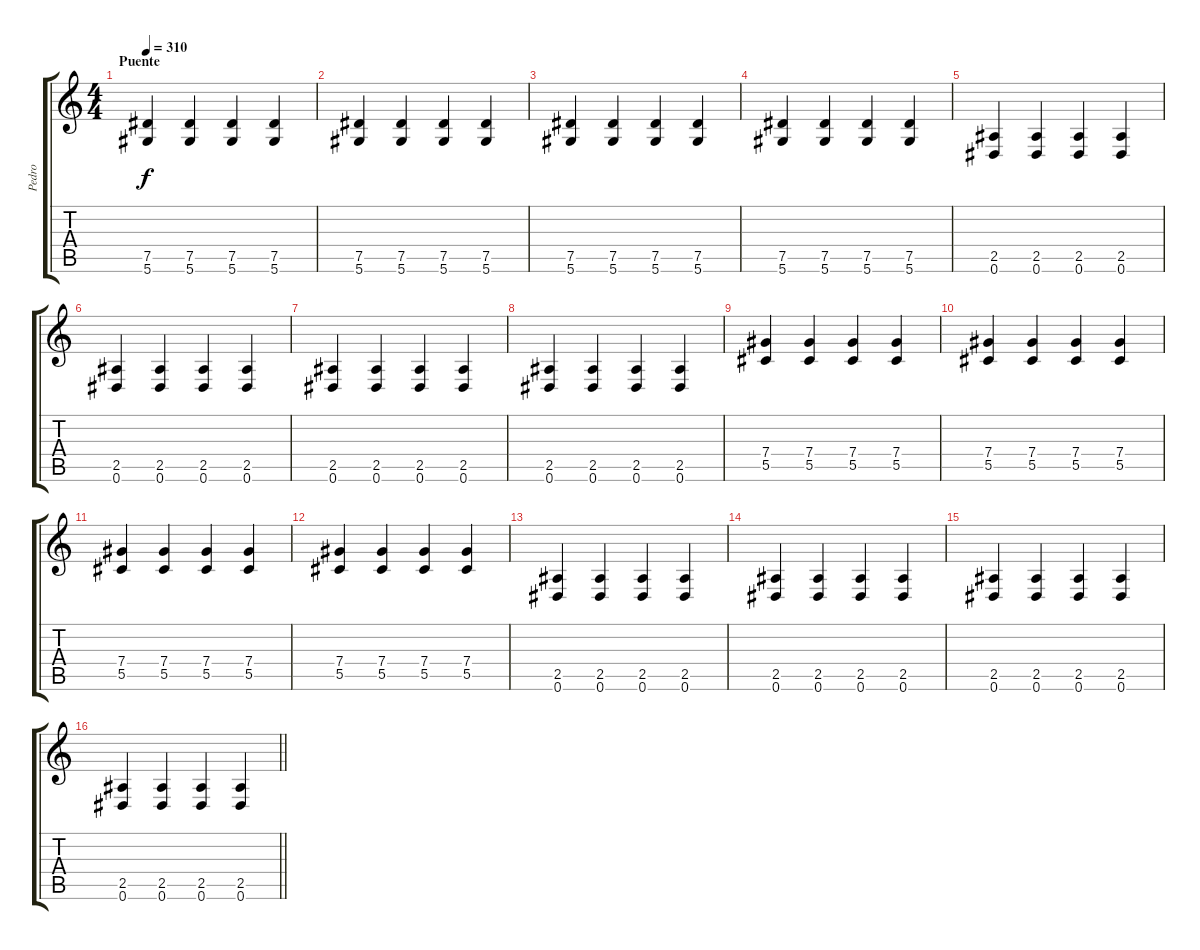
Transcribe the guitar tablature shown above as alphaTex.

\track ("Pedro" "Pedro") {instrument overdrivenguitar}
\staff {score tabs}
\tuning (Eb4 Bb3 Gb3 Db3 Ab2 Eb2) {hide}
\ts (4 4)
\section ("" "Puente")
\tempo 310
\clef g2
\ks c
(7.5 5.6).4{dy f} (7.5 5.6).4 (7.5 5.6).4 (7.5 5.6).4 |
(7.5 5.6).4 (7.5 5.6).4 (7.5 5.6).4 (7.5 5.6).4 |
(7.5 5.6).4 (7.5 5.6).4 (7.5 5.6).4 (7.5 5.6).4 |
(7.5 5.6).4 (7.5 5.6).4 (7.5 5.6).4 (7.5 5.6).4 |
(2.5 0.6).4 (2.5 0.6).4 (2.5 0.6).4 (2.5 0.6).4 |
(2.5 0.6).4 (2.5 0.6).4 (2.5 0.6).4 (2.5 0.6).4 |
(2.5 0.6).4 (2.5 0.6).4 (2.5 0.6).4 (2.5 0.6).4 |
(2.5 0.6).4 (2.5 0.6).4 (2.5 0.6).4 (2.5 0.6).4 |
(7.4 5.5).4 (7.4 5.5).4 (7.4 5.5).4 (7.4 5.5).4 |
(7.4 5.5).4 (7.4 5.5).4 (7.4 5.5).4 (7.4 5.5).4 |
(7.4 5.5).4 (7.4 5.5).4 (7.4 5.5).4 (7.4 5.5).4 |
(7.4 5.5).4 (7.4 5.5).4 (7.4 5.5).4 (7.4 5.5).4 |
(2.5 0.6).4 (2.5 0.6).4 (2.5 0.6).4 (2.5 0.6).4 |
(2.5 0.6).4 (2.5 0.6).4 (2.5 0.6).4 (2.5 0.6).4 |
(2.5 0.6).4 (2.5 0.6).4 (2.5 0.6).4 (2.5 0.6).4 |
\barLineRight lightlight
(2.5 0.6).4 (2.5 0.6).4 (2.5 0.6).4 (2.5 0.6).4
